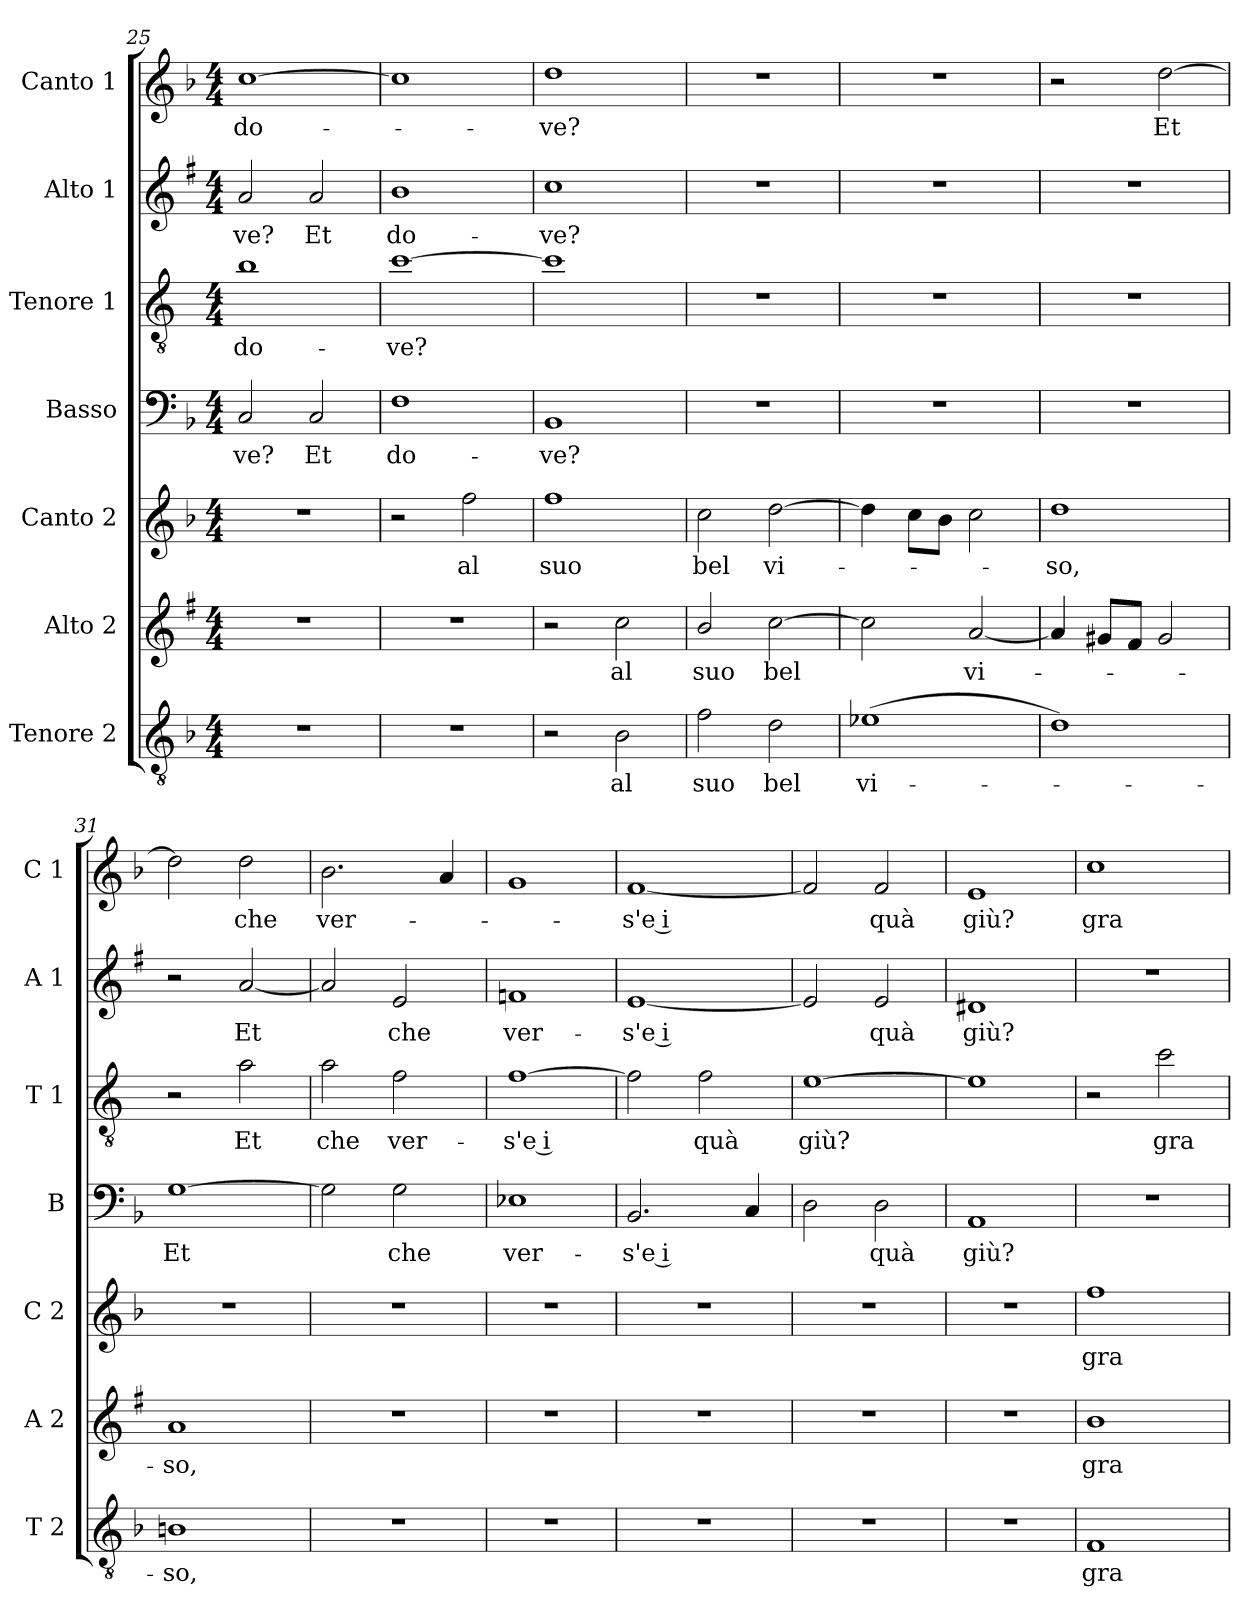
**kern	**text	**kern	**text	**kern	**text	**kern	**text	**kern	**text	**kern	**text	**kern	**text
*part7	*part7	*part6	*part6	*part5	*part5	*part4	*part4	*part3	*part3	*part2	*part2	*part1	*part1
*staff7	*staff7	*staff6	*staff6	*staff5	*staff5	*staff4	*staff4	*staff3	*staff3	*staff2	*staff2	*staff1	*staff1
*I"Tenore 2	*	*I"Alto 2	*	*I"Canto 2	*	*I"Basso	*	*I"Tenore 1	*	*I"Alto 1	*	*I"Canto 1	*
*I'T 2	*	*I'A 2	*	*I'C 2	*	*I'B	*	*I'T 1	*	*I'A 1	*	*I'C 1	*
*clefGv2	*	*clefG2	*	*clefG2	*	*clefF4	*	*clefGv2	*	*clefG2	*	*clefG2	*
*	*	*ITrd1c2	*	*	*	*	*	*ITrd4c7	*	*ITrd1c2	*	*	*
*k[b-]	*	*k[b-]	*	*k[b-]	*	*k[b-]	*	*k[b-]	*	*k[b-]	*	*k[b-]	*
*F:	*	*F:	*	*F:	*	*F:	*	*F:	*	*F:	*	*F:	*
*M4/4	*	*M4/4	*	*M4/4	*	*M4/4	*	*M4/4	*	*M4/4	*	*M4/4	*
=25	=25	=25	=25	=25	=25	=25	=25	=25	=25	=25	=25	=25	=25
!	!	!	!	!	!	!	!LO:LY:b	!	!LO:LY:b	!	!LO:LY:b	!	!LO:LY:b
1r	.	1r	.	1r	.	2C/	-ve?	1e	do-	2g/	-ve?	[1cc	do-
!	!	!	!	!	!	!	!LO:LY:b	!	!	!	!LO:LY:b	!	!
.	.	.	.	.	.	2C/	Et	.	.	2g/	Et	.	.
=26	=26	=26	=26	=26	=26	=26	=26	=26	=26	=26	=26	=26	=26
!	!	!	!	!	!	!	!LO:LY:b	!	!LO:LY:b	!	!LO:LY:b	!	!
1r	.	1r	.	2r	.	1F	do-	[1f	-ve?	1a	do-	1cc]	.
!	!	!	!	!	!LO:LY:b	!	!	!	!	!	!	!	!
.	.	.	.	2ff\	al	.	.	.	.	.	.	.	.
=27	=27	=27	=27	=27	=27	=27	=27	=27	=27	=27	=27	=27	=27
!	!	!	!	!	!LO:LY:b	!	!LO:LY:b	!	!	!	!LO:LY:b	!	!LO:LY:b
2r	.	2r	.	1ff	suo	1BB-	-ve?	1f]	.	1b-	-ve?	1dd	-ve?
!	!LO:LY:b	!	!LO:LY:b	!	!	!	!	!	!	!	!	!	!
2B-\	al	2b-\	al	.	.	.	.	.	.	.	.	.	.
=28	=28	=28	=28	=28	=28	=28	=28	=28	=28	=28	=28	=28	=28
!	!LO:LY:b	!	!LO:LY:b	!	!LO:LY:b	!	!	!	!	!	!	!	!
2f\	suo	2a/	suo	2cc\	bel	1r	.	1r	.	1r	.	1r	.
!	!LO:LY:b	!	!LO:LY:b	!	!LO:LY:b	!	!	!	!	!	!	!	!
2d\	bel	[2b-\	bel	[2dd\	vi-	.	.	.	.	.	.	.	.
!!LO:PB:g=z
=29	=29	=29	=29	=29	=29	=29	=29	=29	=29	=29	=29	=29	=29
!	!LO:LY:b	!	!	!	!	!	!	!	!	!	!	!	!
(>1e-X	vi-	2b-\]	.	4dd\]	.	1r	.	1r	.	1r	.	1r	.
.	.	.	.	8cc\L	.	.	.	.	.	.	.	.	.
.	.	.	.	8b-\J	.	.	.	.	.	.	.	.	.
!	!	!	!LO:LY:b	!	!	!	!	!	!	!	!	!	!
.	.	[2g/	vi-	2cc\	.	.	.	.	.	.	.	.	.
=30	=30	=30	=30	=30	=30	=30	=30	=30	=30	=30	=30	=30	=30
!	!	!	!	!	!LO:LY:b	!	!	!	!	!	!	!	!
1d)	.	4g/]	.	1dd	-so,	1r	.	1r	.	1r	.	2r	.
.	.	8f#X/L	.	.	.	.	.	.	.	.	.	.	.
.	.	8e/J	.	.	.	.	.	.	.	.	.	.	.
!	!	!	!	!	!	!	!	!	!	!	!	!	!LO:LY:b
.	.	2f#/	.	.	.	.	.	.	.	.	.	[2dd\	Et
=31	=31	=31	=31	=31	=31	=31	=31	=31	=31	=31	=31	=31	=31
!	!LO:LY:b	!	!LO:LY:b	!	!	!	!LO:LY:b	!	!	!	!	!	!
1Bn	-so,	1g	-so,	1r	.	[1G	Et	2r	.	2r	.	2dd\]	.
!	!	!	!	!	!	!	!	!	!LO:LY:b	!	!LO:LY:b	!	!LO:LY:b
.	.	.	.	.	.	.	.	2d\	Et	[2g/	Et	2dd\	che
=32	=32	=32	=32	=32	=32	=32	=32	=32	=32	=32	=32	=32	=32
!	!	!	!	!	!	!	!	!	!LO:LY:b	!	!	!	!LO:LY:b
1r	.	1r	.	1r	.	2G\]	.	2d\	che	2g/]	.	2.b-\	ver-
!	!	!	!	!	!	!	!LO:LY:b	!	!LO:LY:b	!	!LO:LY:b	!	!
.	.	.	.	.	.	2G\	che	2B-\	ver-	2d/	che	.	.
.	.	.	.	.	.	.	.	.	.	.	.	4a/	.
=33	=33	=33	=33	=33	=33	=33	=33	=33	=33	=33	=33	=33	=33
!	!	!	!	!	!	!	!LO:LY:b	!	!LO:LY:b	!	!LO:LY:b	!	!
1r	.	1r	.	1r	.	1E-X	ver-	[1B-	-s'e i	1e-X	ver-	1g	.
=34	=34	=34	=34	=34	=34	=34	=34	=34	=34	=34	=34	=34	=34
!	!	!	!	!	!	!	!LO:LY:b	!	!	!	!LO:LY:b	!	!LO:LY:b
1r	.	1r	.	1r	.	2.BB-/	-s'e i	2B-\]	.	[1d	-s'e i	[1f	-s'e i
!	!	!	!	!	!	!	!	!	!LO:LY:b	!	!	!	!
.	.	.	.	.	.	.	.	2B-\	quà	.	.	.	.
.	.	.	.	.	.	4C/	.	.	.	.	.	.	.
=35	=35	=35	=35	=35	=35	=35	=35	=35	=35	=35	=35	=35	=35
!	!	!	!	!	!	!	!	!	!LO:LY:b	!	!	!	!
1r	.	1r	.	1r	.	2D\	.	[1A	giù?	2d/]	.	2f/]	.
!	!	!	!	!	!	!	!LO:LY:b	!	!	!	!LO:LY:b	!	!LO:LY:b
.	.	.	.	.	.	2D\	quà	.	.	2d/	quà	2f/	quà
=36	=36	=36	=36	=36	=36	=36	=36	=36	=36	=36	=36	=36	=36
!	!	!	!	!	!	!	!LO:LY:b	!	!	!	!LO:LY:b	!	!LO:LY:b
1r	.	1r	.	1r	.	1AA	giù?	1A]	.	1c#X	giù?	1e	giù?
!!LO:LB:g=z
=37	=37	=37	=37	=37	=37	=37	=37	=37	=37	=37	=37	=37	=37
!	!LO:LY:b	!	!LO:LY:b	!	!LO:LY:b	!	!	!	!	!	!	!	!LO:LY:b
1F	gra-	1a	gra-	1ff	gra-	1r	.	2r	.	1r	.	1cc	gra-
!	!	!	!	!	!	!	!	!	!LO:LY:b	!	!	!	!
.	.	.	.	.	.	.	.	2f\	gra-	.	.	.	.
=	=	=	=	=	=	=	=	=	=	=	=	=	=
*-	*-	*-	*-	*-	*-	*-	*-	*-	*-	*-	*-	*-	*-
